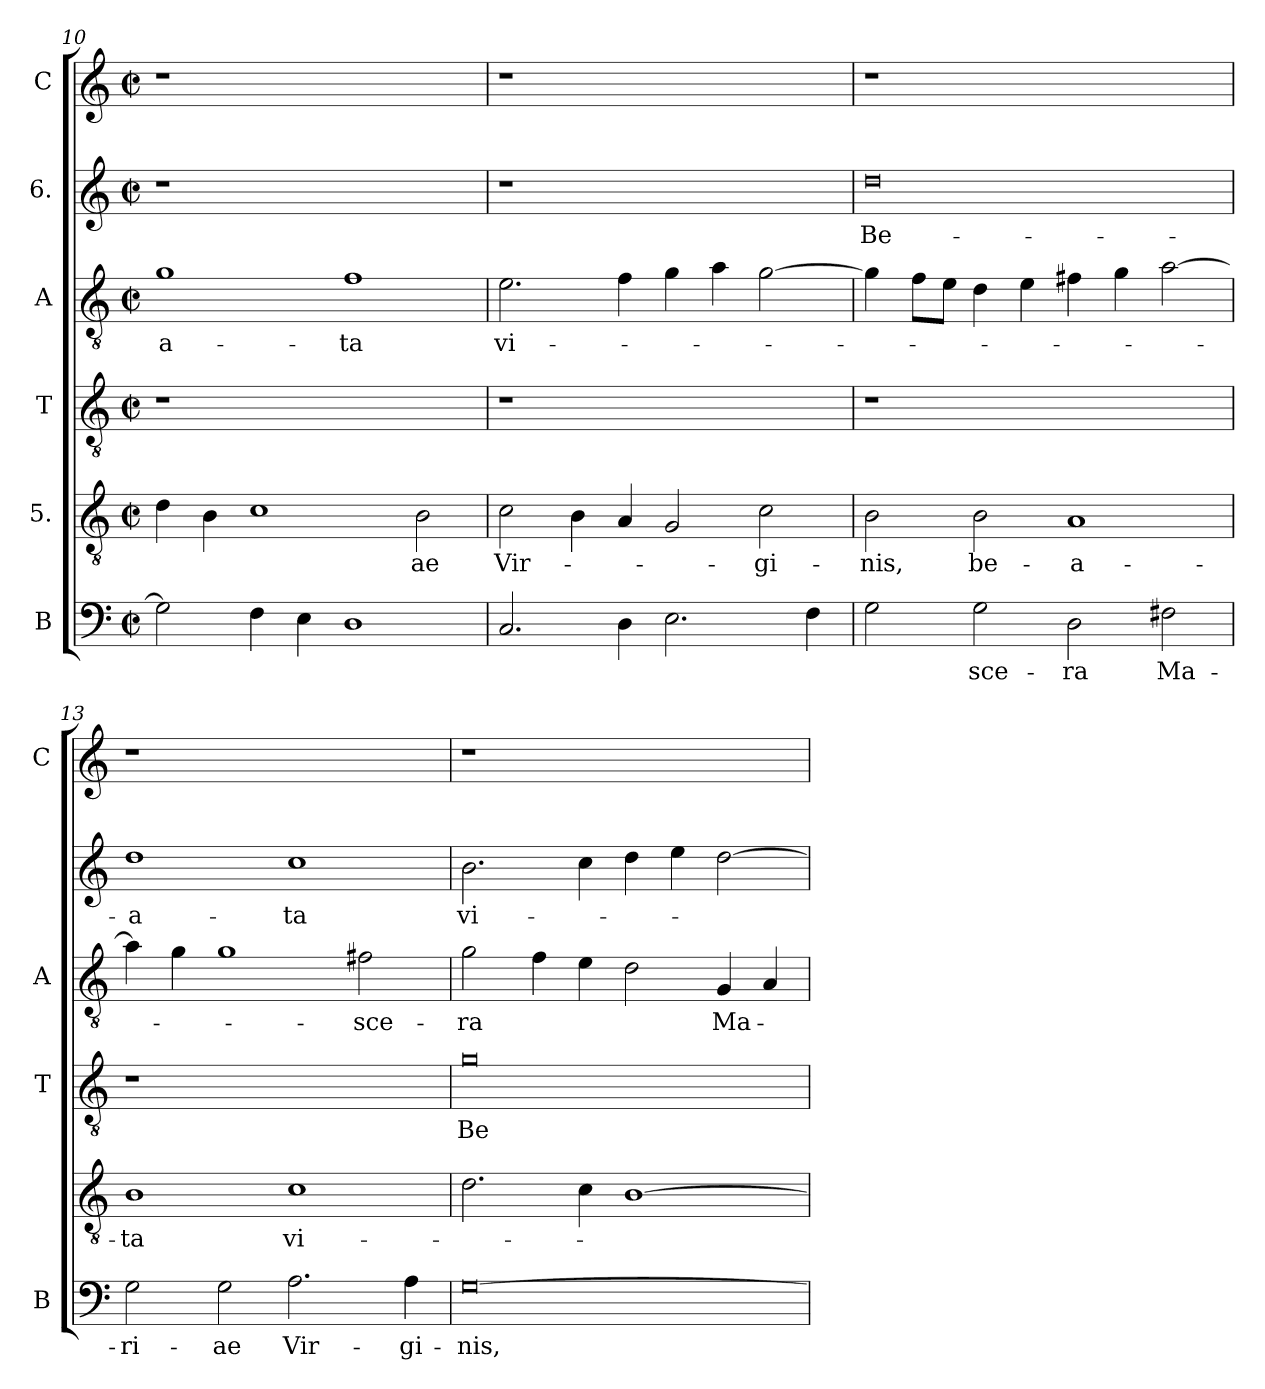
**kern	**text	**kern	**text	**kern	**text	**kern	**text	**kern	**text	**kern
*part6	*part6	*part5	*part5	*part4	*part4	*part3	*part3	*part2	*part2	*part1
*staff6	*staff6	*staff5	*staff5	*staff4	*staff4	*staff3	*staff3	*staff2	*staff2	*staff1
*I"B	*	*I"5.	*	*I"T	*	*I"A	*	*I"6.	*	*I"C
*I'B	*	*	*	*I'T	*	*I'A	*	*	*	*I'C
*clefF4	*	*clefGv2	*	*clefGv2	*	*clefGv2	*	*clefG2	*	*clefG2
*M2/2	*	*M2/2	*	*M2/2	*	*M2/2	*	*M2/2	*	*M2/2
*met(c|)	*	*met(c|)	*	*met(c|)	*	*met(c|)	*	*met(c|)	*	*met(c|)
=10	=10	=10	=10	=10	=10	=10	=10	=10	=10	=10
!	!	!	!	!	!	!	!LO:LY:b	!	!	!
2G\]	.	4d\	.	1r	.	1g	-a-	1r	.	1r
.	.	4B\	.	.	.	.	.	.	.	.
4F\	.	1c	.	.	.	.	.	.	.	.
4E\	.	.	.	.	.	.	.	.	.	.
!	!	!	!	!	!	!	!LO:LY:b	!	!	!
1D	.	.	.	1ryy	.	1f	-ta	1ryy	.	1ryy
!	!	!	!LO:LY:b	!	!	!	!	!	!	!
.	.	2B\	-ae	.	.	.	.	.	.	.
!!LO:LB:g=z
=11	=11	=11	=11	=11	=11	=11	=11	=11	=11	=11
!	!	!	!LO:LY:b	!	!	!	!LO:LY:b	!	!	!
2.C/	.	2c\	Vir-	1r	.	2.e\	vi-	1r	.	1r
.	.	4B\	.	.	.	.	.	.	.	.
4D\	.	4A/	.	.	.	4f\	.	.	.	.
2.E\	.	2G/	.	1ryy	.	4g\	.	1ryy	.	1ryy
.	.	.	.	.	.	4a\	.	.	.	.
!	!	!	!LO:LY:b	!	!	!	!	!	!	!
.	.	2c\	-gi-	.	.	[2g\	.	.	.	.
4F\	.	.	.	.	.	.	.	.	.	.
!!LO:PB:g=z
=12	=12	=12	=12	=12	=12	=12	=12	=12	=12	=12
!	!	!	!LO:LY:b	!	!	!	!	!	!LO:LY:b	!
2G\	.	2B\	-nis,	1r	.	4g\]	.	0dd	Be-	1r
.	.	.	.	.	.	8fL	.	.	.	.
.	.	.	.	.	.	8eJ	.	.	.	.
!	!LO:LY:b	!	!LO:LY:b	!	!	!	!	!	!	!
2G\	-sce-	2B\	be-	.	.	4d\	.	.	.	.
.	.	.	.	.	.	4e\	.	.	.	.
!	!LO:LY:b	!	!LO:LY:b	!	!	!	!	!	!	!
2D\	-ra	1A	-a-	1ryy	.	4f#X\	.	.	.	1ryy
.	.	.	.	.	.	4g\	.	.	.	.
!	!LO:LY:b	!	!	!	!	!	!	!	!	!
2F#X\	Ma-	.	.	.	.	[2a\	.	.	.	.
=13	=13	=13	=13	=13	=13	=13	=13	=13	=13	=13
!	!LO:LY:b	!	!LO:LY:b	!	!	!	!	!	!LO:LY:b	!
2G\	-ri-	1B	-ta	1r	.	4a\]	.	1dd	-a-	1r
.	.	.	.	.	.	4g\	.	.	.	.
!	!LO:LY:b	!	!	!	!	!	!	!	!	!
2G\	-ae	.	.	.	.	1g	.	.	.	.
!	!LO:LY:b	!	!LO:LY:b	!	!	!	!	!	!LO:LY:b	!
2.A\	Vir-	1c	vi-	1ryy	.	.	.	1cc	-ta	1ryy
!	!	!	!	!	!	!	!LO:LY:b	!	!	!
.	.	.	.	.	.	2f#X\	-sce-	.	.	.
!	!LO:LY:b	!	!	!	!	!	!	!	!	!
4A\	-gi-	.	.	.	.	.	.	.	.	.
=14	=14	=14	=14	=14	=14	=14	=14	=14	=14	=14
!	!LO:LY:b	!	!	!	!LO:LY:b	!	!LO:LY:b	!	!LO:LY:b	!
[0G	-nis,	2.d\	.	0g	Be-	2g\	-ra	2.b\	vi-	1r
.	.	.	.	.	.	4f\	.	.	.	.
.	.	4c\	.	.	.	4e\	.	4cc\	.	.
.	.	[1B	.	.	.	2d\	.	4dd\	.	1ryy
.	.	.	.	.	.	.	.	4ee\	.	.
!	!	!	!	!	!	!	!LO:LY:b	!	!	!
.	.	.	.	.	.	4G/	Ma-	[2dd\	.	.
.	.	.	.	.	.	4A/	.	.	.	.
=	=	=	=	=	=	=	=	=	=	=
*-	*-	*-	*-	*-	*-	*-	*-	*-	*-	*-
